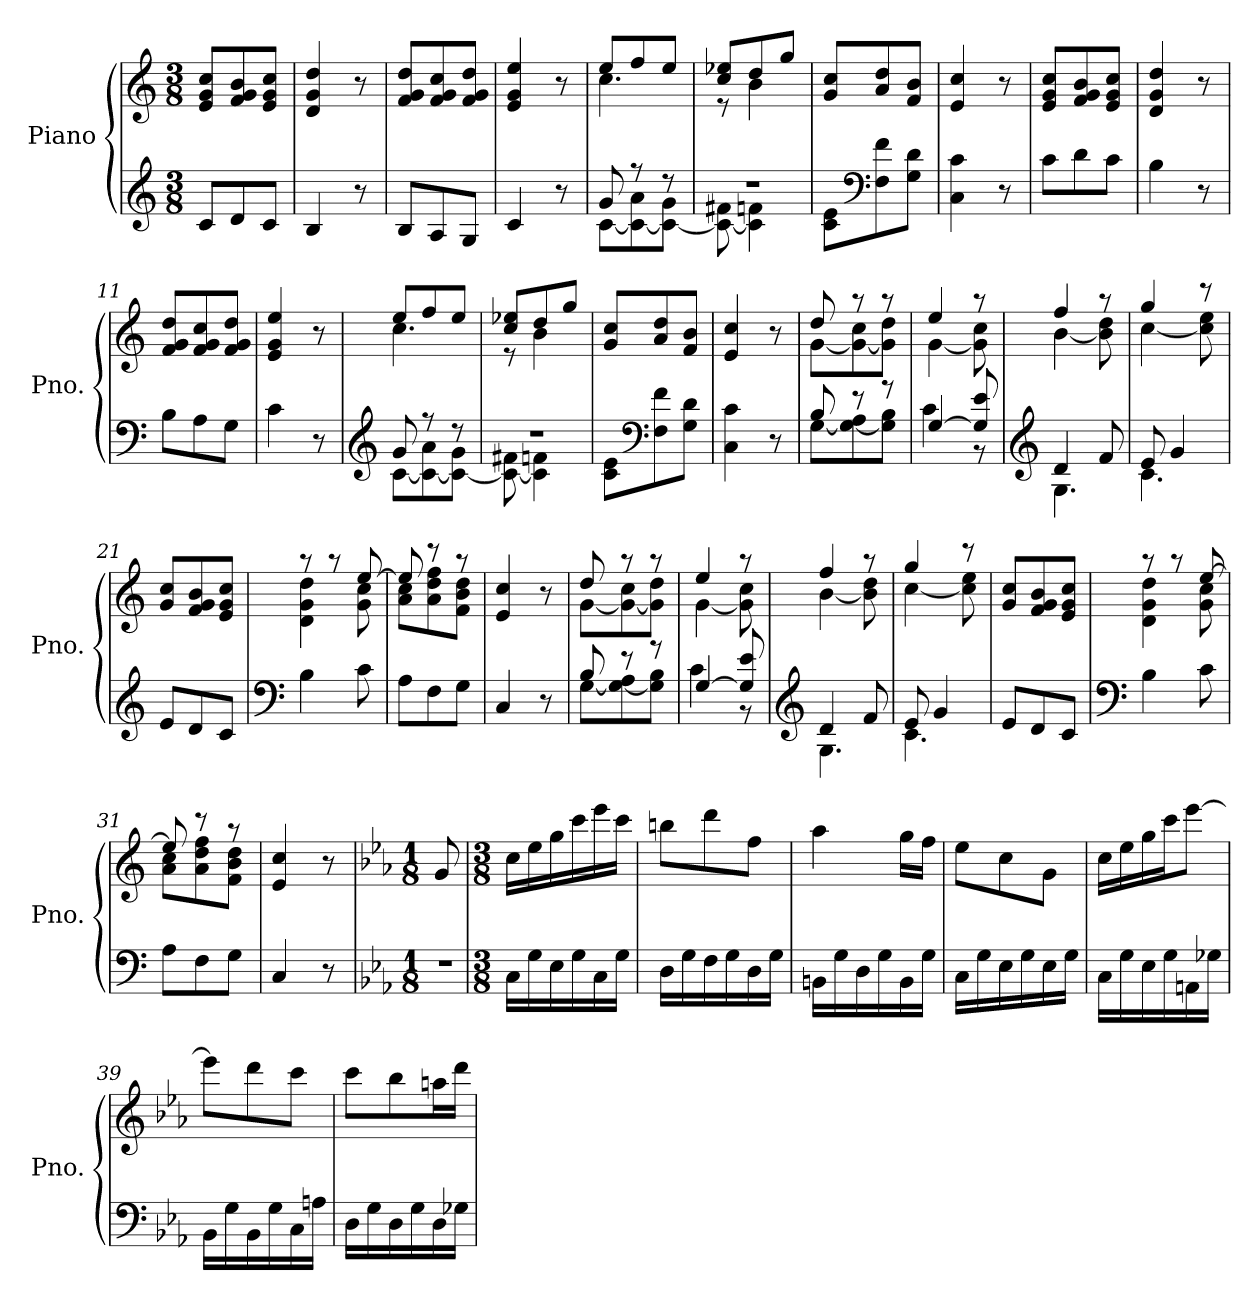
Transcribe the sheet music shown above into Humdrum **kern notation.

**kern	**kern
*part1	*part1
*staff2	*staff1
*I"Piano	*
*I'Pno.	*
*clefG2	*clefG2
*k[]	*k[]
*M3/8	*M3/8
*MM50	*MM50
=1	=1
8c/L	8e/ 8g/ 8cc/L
8d/	8f/ 8g/ 8b/
8c/J	8e/ 8g/ 8cc/J
=2	=2
4B/	4d/ 4g/ 4dd/
8r	8r
=3	=3
8B/L	8f/ 8g/ 8dd/L
8A/	8f/ 8g/ 8cc/
8G/J	8f/ 8g/ 8dd/J
=4	=4
4c/	4e/ 4g/ 4ee/
8r	8r
=5	=5
*^	*^
8g/	[8c\L	8ee/L	4.cc\
8r	8c\_ 8a\	8ff/	.
8r	8c\_ 8g\J	8ee/J	.
=6	=6	=6	=6
4.r	8c\_ 8f#X\	8cc/ 8ee-X/L	8r
.	4c\] 4fn\	8dd/	4b\
.	.	8gg/J	.
*v	*v	*	*
*	*v	*v
=7	=7
8c\ 8e\L	8g/ 8cc/L
*clefF4	*
8F\ 8f\	8a/ 8dd/
8G\ 8d\J	8f/ 8b/J
=8	=8
4C\ 4c\	4e/ 4cc/
8r	8r
=9	=9
8c\L	8e/ 8g/ 8cc/L
8d\	8f/ 8g/ 8b/
8c\J	8e/ 8g/ 8cc/J
!!LO:LB:g=z
=10	=10
4B\	4d/ 4g/ 4dd/
8r	8r
=11	=11
8B\L	8f/ 8g/ 8dd/L
8A\	8f/ 8g/ 8cc/
8G\J	8f/ 8g/ 8dd/J
=12	=12
4c\	4e/ 4g/ 4ee/
8r	8r
=13	=13
*clefG2	*
*^	*^
8g/	[8c\L	8ee/L	4.cc\
8r	8c\_ 8a\	8ff/	.
8r	8c\_ 8g\J	8ee/J	.
=14	=14	=14	=14
4.r	8c\_ 8f#X\	8cc/ 8ee-X/L	8r
.	4c\] 4fn\	8dd/	4b\
.	.	8gg/J	.
*v	*v	*	*
*	*v	*v
=15	=15
8c\ 8e\L	8g/ 8cc/L
*clefF4	*
8F\ 8f\	8a/ 8dd/
8G\ 8d\J	8f/ 8b/J
=16	=16
4C\ 4c\	4e/ 4cc/
8r	8r
=17	=17
*^	*^
8B/	[8G\L	8dd/	[8g\L
8r	8G\_ 8A\	8r	8g\_ 8cc\
8r	8G\] 8B\J	8r	8g\] 8dd\J
!!LO:LB:g=z	!!
=18	=18	=18	=18
[4G/	4c\	4ee/	[4g\
8G/] 8e/	8r	8r	8g\] 8cc\
=19	=19	=19	=19
*clefG2	*	*	*
4d/	4.G\	4ff/	[4b\
8f/	.	8r	8b\] 8dd\
=20	=20	=20	=20
8e/	4.c\	4gg/	[4cc\
4g/	.	.	.
.	.	8r	8cc\] 8ee\
*v	*v	*	*
*	*v	*v
=21	=21
8e/L	8g/ 8cc/L
8d/	8f/ 8g/ 8b/
8c/J	8e/ 8g/ 8cc/J
=22	=22
*clefF4	*
*	*^
4B\	8r	4d\ 4g\ 4dd\
.	8r	.
8c\	[8ee/	8g\ 8cc\
=23	=23	=23
8A\L	8ee/]	8a\ 8cc\L
8F\	8r	8a\ 8dd\ 8ff\
8G\J	8r	8f\ 8b\ 8dd\J
*	*v	*v
=24	=24
4C/	4e/ 4cc/
8r	8r
=25	=25
*^	*^
8B/	[8G\L	8dd/	[8g\L
8r	8G\_ 8A\	8r	8g\_ 8cc\
8r	8G\] 8B\J	8r	8g\] 8dd\J
=26	=26	=26	=26
[4G/	4c\	4ee/	[4g\
8G/] 8e/	8r	8r	8g\] 8cc\
!!LO:LB:g=z	!!
=27	=27	=27	=27
*clefG2	*	*	*
4d/	4.G\	4ff/	[4b\
8f/	.	8r	8b\] 8dd\
=28	=28	=28	=28
8e/	4.c\	4gg/	[4cc\
4g/	.	.	.
.	.	8r	8cc\] 8ee\
*v	*v	*	*
*	*v	*v
=29	=29
8e/L	8g/ 8cc/L
8d/	8f/ 8g/ 8b/
8c/J	8e/ 8g/ 8cc/J
=30	=30
*clefF4	*
*	*^
4B\	8r	4d\ 4g\ 4dd\
.	8r	.
8c\	[8ee/	8g\ 8cc\
=31	=31	=31
8A\L	8ee/]	8a\ 8cc\L
8F\	8r	8a\ 8dd\ 8ff\
8G\J	8r	8f\ 8b\ 8dd\J
*	*v	*v
=32	=32
4C/	4e/ 4cc/
8r	8r
=33	=33
*k[b-e-a-]	*k[b-e-a-]
*M1/8	*M1/8
*	*MM65
8r	8g/
=34	=34
*M3/8	*M3/8
16C\LL	16cc\LL
16G\	16ee-\
16E-\	16gg\
16G\	16ccc\
16C\	16eee-\
16G\JJ	16ccc\JJ
!!LO:LB:g=z
=35	=35
16D\LL	8bbn\L
16G\	.
16F\	8ddd\
16G\	.
16D\	8ff\J
16G\JJ	.
=36	=36
16BBn\LL	4aa-\
16G\	.
16D\	.
16G\	.
16BB\	16gg\LL
16G\JJ	16ff\JJ
=37	=37
16C\LL	8ee-\L
16G\	.
16E-\	8cc\
16G\	.
16E-\	8g\J
16G\JJ	.
=38	=38
16C\LL	16cc\LL
16G\	16ee-\
16E-\	16gg\
16G\	16ccc\J
16AAn\	[8eee-\J
16G-X\JJ	.
=39	=39
16BB-\LL	8eee-\L]
16G\	.
16BB-\	8ddd\
16G\	.
16C\	8ccc\J
16An\JJ	.
!!LO:LB:g=z
=40	=40
16D\LL	8ccc\L
16G\	.
16D\	8bb-\
16G\	.
16D\	16aan\L
16G-X\JJ	16ddd\JJ
=	=
*-	*-
